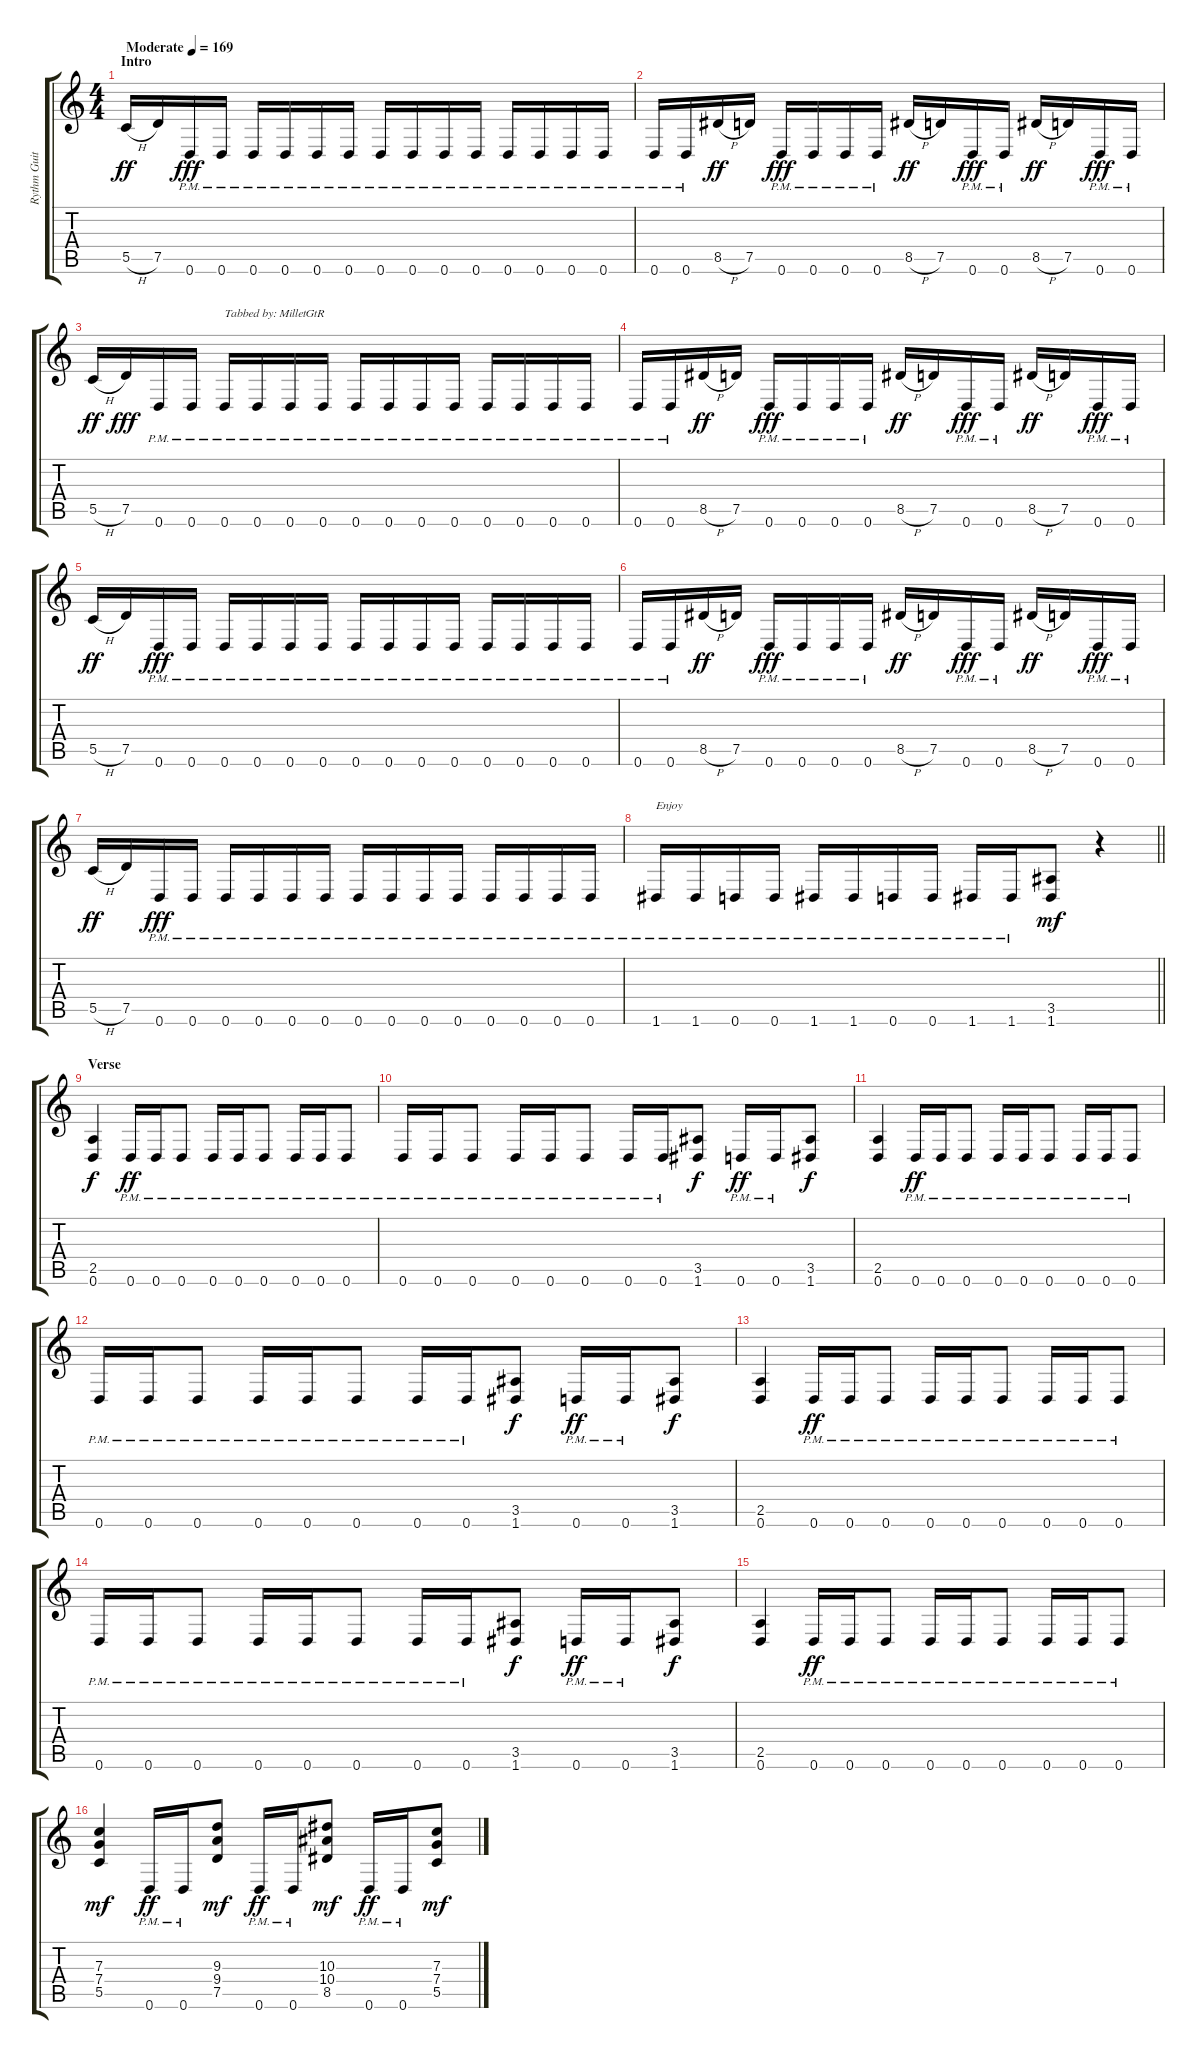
\track ("Rythm Guitar 1" "Rythm Guit") {instrument distortionguitar}
\staff {score tabs}
\tuning (D4 A3 F3 C3 G2 D2) {hide}
\ts (4 4)
\section ("" "Intro")
\tempo (169 "Moderate")
\clef g2
\ks c
5.5{h}.16{dy ff instrument distortionguitar} 7.5.16 0.6{pm}.16{dy fff} 0.6{pm}.16 0.6{pm}.16 0.6{pm}.16 0.6{pm}.16 0.6{pm}.16 0.6{pm}.16 0.6{pm}.16 0.6{pm}.16 0.6{pm}.16 0.6{pm}.16 0.6{pm}.16 0.6{pm}.16 0.6{pm}.16 |
0.6{pm}.16 0.6{pm}.16 8.5{h}.16{dy ff} 7.5.16 0.6{pm}.16{dy fff} 0.6{pm}.16 0.6{pm}.16 0.6{pm}.16 8.5{h}.16{dy ff} 7.5.16 0.6{pm}.16{dy fff} 0.6{pm}.16 8.5{h}.16{dy ff} 7.5.16 0.6{pm}.16{dy fff} 0.6{pm}.16 |
5.5{h}.16{dy ff} 7.5.16{dy fff} 0.6{pm}.16 0.6{pm}.16 0.6{pm}.16{txt "Tabbed by: MilletGtR"} 0.6{pm}.16 0.6{pm}.16 0.6{pm}.16 0.6{pm}.16 0.6{pm}.16 0.6{pm}.16 0.6{pm}.16 0.6{pm}.16 0.6{pm}.16 0.6{pm}.16 0.6{pm}.16 |
0.6{pm}.16 0.6{pm}.16 8.5{h}.16{dy ff} 7.5.16 0.6{pm}.16{dy fff} 0.6{pm}.16 0.6{pm}.16 0.6{pm}.16 8.5{h}.16{dy ff} 7.5.16 0.6{pm}.16{dy fff} 0.6{pm}.16 8.5{h}.16{dy ff} 7.5.16 0.6{pm}.16{dy fff} 0.6{pm}.16 |
5.5{h}.16{dy ff} 7.5.16 0.6{pm}.16{dy fff} 0.6{pm}.16 0.6{pm}.16 0.6{pm}.16 0.6{pm}.16 0.6{pm}.16 0.6{pm}.16 0.6{pm}.16 0.6{pm}.16 0.6{pm}.16 0.6{pm}.16 0.6{pm}.16 0.6{pm}.16 0.6{pm}.16 |
0.6{pm}.16 0.6{pm}.16 8.5{h}.16{dy ff} 7.5.16 0.6{pm}.16{dy fff} 0.6{pm}.16 0.6{pm}.16 0.6{pm}.16 8.5{h}.16{dy ff} 7.5.16 0.6{pm}.16{dy fff} 0.6{pm}.16 8.5{h}.16{dy ff} 7.5.16 0.6{pm}.16{dy fff} 0.6{pm}.16 |
5.5{h}.16{dy ff} 7.5.16 0.6{pm}.16{dy fff} 0.6{pm}.16 0.6{pm}.16 0.6{pm}.16 0.6{pm}.16 0.6{pm}.16 0.6{pm}.16 0.6{pm}.16 0.6{pm}.16 0.6{pm}.16 0.6{pm}.16 0.6{pm}.16 0.6{pm}.16 0.6{pm}.16 |
\barLineRight lightlight
1.6{pm}.16{txt "Enjoy"} 1.6{pm}.16 0.6{pm}.16 0.6{pm}.16 1.6{pm}.16 1.6{pm}.16 0.6{pm}.16 0.6{pm}.16 1.6{pm}.16 1.6{pm}.16 (3.5 1.6).8{dy mf} r.4 |
\section ("" "Verse")
(2.5 0.6).4{dy f} 0.6{pm}.16{dy ff} 0.6{pm}.16 0.6{pm}.8 0.6{pm}.16 0.6{pm}.16 0.6{pm}.8 0.6{pm}.16 0.6{pm}.16 0.6{pm}.8 |
0.6{pm}.16 0.6{pm}.16 0.6{pm}.8 0.6{pm}.16 0.6{pm}.16 0.6{pm}.8 0.6{pm}.16 0.6{pm}.16 (3.5 1.6).8{dy f} 0.6{pm}.16{dy ff} 0.6{pm}.16 (3.5 1.6).8{dy f} |
(2.5 0.6).4 0.6{pm}.16{dy ff} 0.6{pm}.16 0.6{pm}.8 0.6{pm}.16 0.6{pm}.16 0.6{pm}.8 0.6{pm}.16 0.6{pm}.16 0.6{pm}.8 |
0.6{pm}.16 0.6{pm}.16 0.6{pm}.8 0.6{pm}.16 0.6{pm}.16 0.6{pm}.8 0.6{pm}.16 0.6{pm}.16 (3.5 1.6).8{dy f} 0.6{pm}.16{dy ff} 0.6{pm}.16 (3.5 1.6).8{dy f} |
(2.5 0.6).4 0.6{pm}.16{dy ff} 0.6{pm}.16 0.6{pm}.8 0.6{pm}.16 0.6{pm}.16 0.6{pm}.8 0.6{pm}.16 0.6{pm}.16 0.6{pm}.8 |
0.6{pm}.16 0.6{pm}.16 0.6{pm}.8 0.6{pm}.16 0.6{pm}.16 0.6{pm}.8 0.6{pm}.16 0.6{pm}.16 (3.5 1.6).8{dy f} 0.6{pm}.16{dy ff} 0.6{pm}.16 (3.5 1.6).8{dy f} |
(2.5 0.6).4 0.6{pm}.16{dy ff} 0.6{pm}.16 0.6{pm}.8 0.6{pm}.16 0.6{pm}.16 0.6{pm}.8 0.6{pm}.16 0.6{pm}.16 0.6{pm}.8 |
(7.3 7.4 5.5).4{dy mf} 0.6{pm}.16{dy ff} 0.6{pm}.16 (9.3 9.4 7.5).8{dy mf} 0.6{pm}.16{dy ff} 0.6{pm}.16 (10.3 10.4 8.5).8{dy mf} 0.6{pm}.16{dy ff} 0.6{pm}.16 (7.3 7.4 5.5).8{dy mf}
